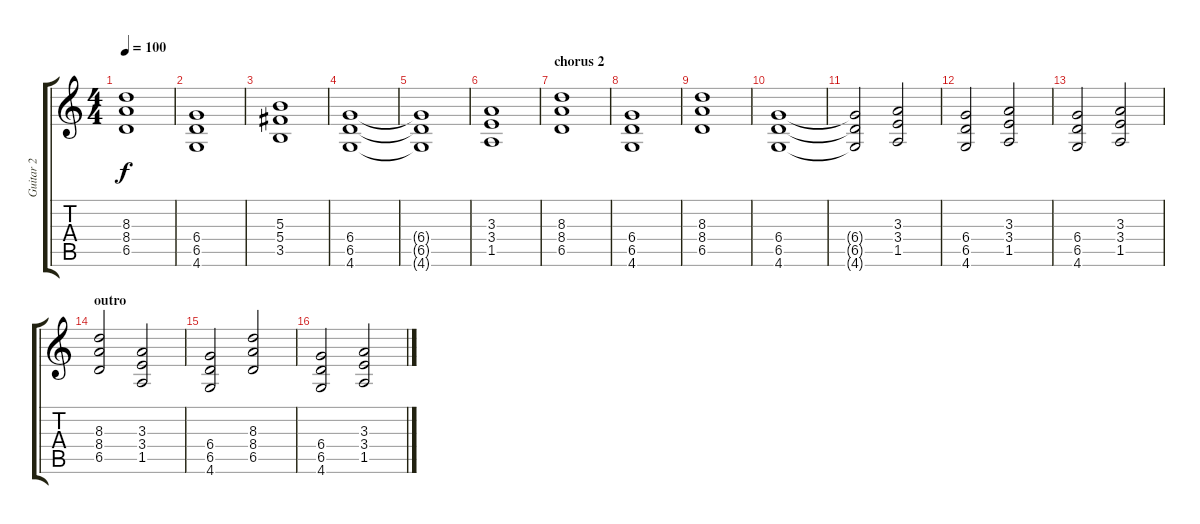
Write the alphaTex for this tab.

\track ("Guitar 2" "Guitar 2") {instrument distortionguitar}
\staff {score tabs}
\tuning (Eb4 Bb3 Gb3 Db3 Ab2 Eb2) {hide}
\ts (4 4)
\tempo 100
\clef g2
\ks c
(8.3 8.4 6.5).1{dy f} |
(6.4 6.5 4.6).1 |
(5.3 5.4 3.5).1 |
(6.4 6.5 4.6).1 |
(6.4{t} 6.5{t} 4.6{t}).1 |
(3.3 3.4 1.5).1 |
\section ("" "chorus 2")
(8.3 8.4 6.5).1 |
(6.4 6.5 4.6).1 |
(8.3 8.4 6.5).1 |
(6.4 6.5 4.6).1 |
(6.4{t} 6.5{t} 4.6{t}).2 (3.3 3.4 1.5).2 |
(6.4 6.5 4.6).2 (3.3 3.4 1.5).2 |
(6.4 6.5 4.6).2 (3.3 3.4 1.5).2 |
\section ("" "outro")
(8.3 8.4 6.5).2 (3.3 3.4 1.5).2 |
(6.4 6.5 4.6).2 (8.3 8.4 6.5).2 |
(6.4 6.5 4.6).2 (3.3 3.4 1.5).2
